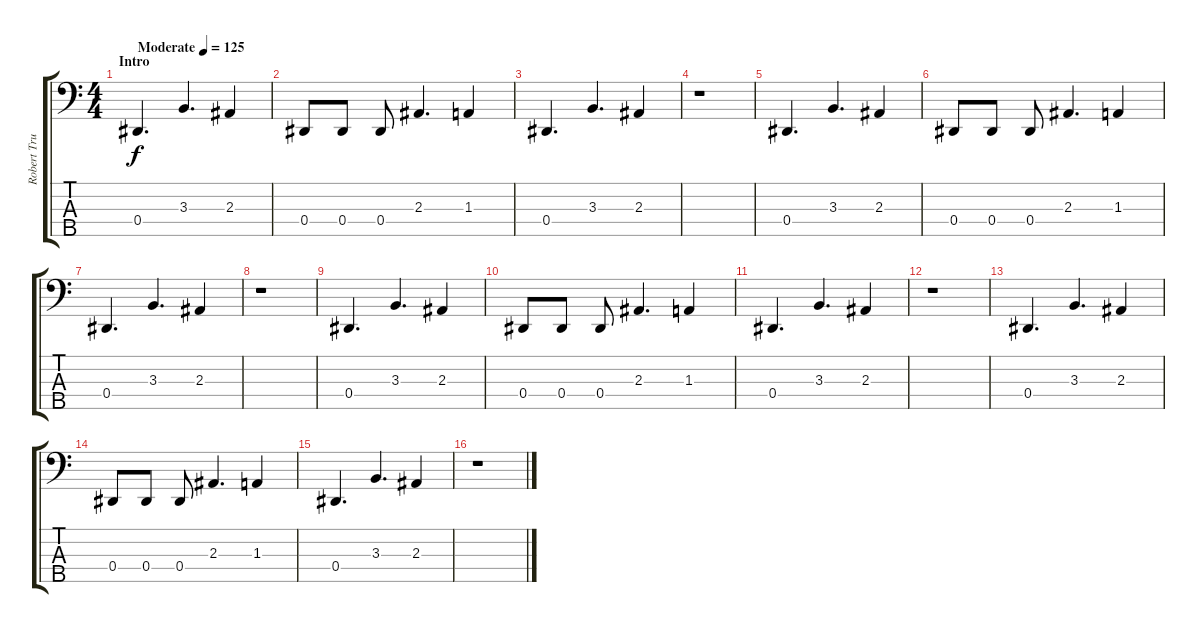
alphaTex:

\track ("Robert Trujillo" "Robert Tru") {instrument electricbassfinger}
\staff {score tabs}
\tuning (Gb2 Db2 Ab1 Eb1 Bb0) {hide}
\ts (4 4)
\section ("" "Intro")
\tempo (125 "Moderate")
\clef f4
\ks c
0.4.4{d dy f instrument electricbassfinger} 3.3.4{d} 2.3.4 |
0.4.8 0.4.8 0.4.8 2.3.4{d} 1.3.4 |
0.4.4{d} 3.3.4{d} 2.3.4 |
r.1 |
0.4.4{d} 3.3.4{d} 2.3.4 |
0.4.8 0.4.8 0.4.8 2.3.4{d} 1.3.4 |
0.4.4{d} 3.3.4{d} 2.3.4 |
r.1 |
0.4.4{d} 3.3.4{d} 2.3.4 |
0.4.8 0.4.8 0.4.8 2.3.4{d} 1.3.4 |
0.4.4{d} 3.3.4{d} 2.3.4 |
r.1 |
0.4.4{d} 3.3.4{d} 2.3.4 |
0.4.8 0.4.8 0.4.8 2.3.4{d} 1.3.4 |
0.4.4{d} 3.3.4{d} 2.3.4 |
r.1
